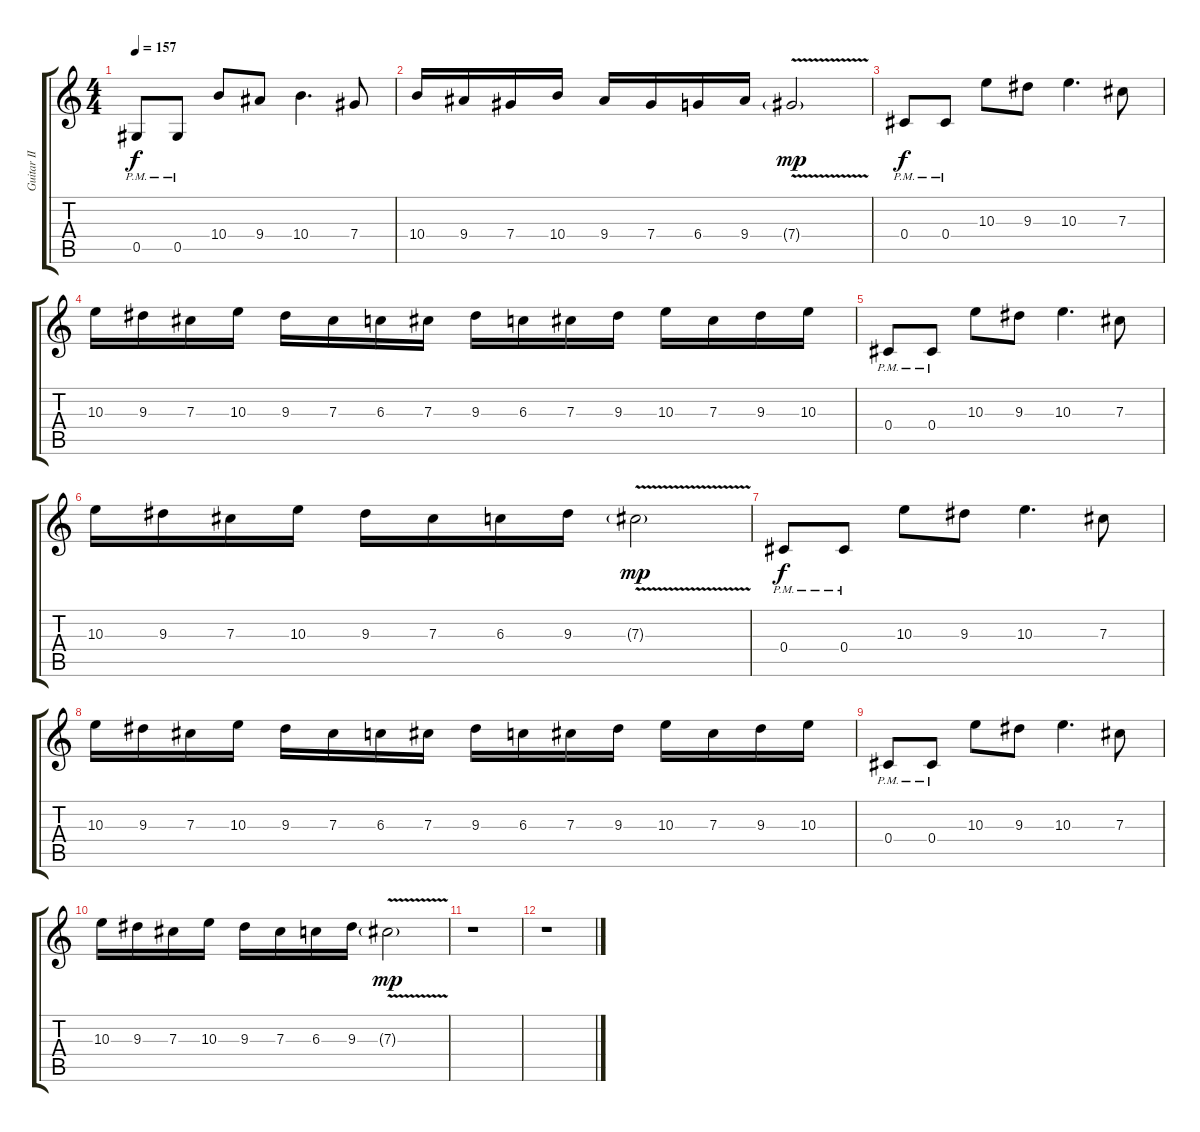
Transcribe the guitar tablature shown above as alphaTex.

\track ("Guitar II" "Guitar II") {instrument overdrivenguitar}
\staff {score tabs}
\tuning (Eb4 Bb3 Gb3 Db3 Ab2 Eb2) {hide}
\ts (4 4)
\tempo 157
\clef g2
\ks c
0.5{pm}.8{dy f} 0.5{pm}.8 10.4.8 9.4.8 10.4.4{d} 7.4.8 |
10.4.16 9.4.16 7.4.16 10.4.16 9.4.16 7.4.16 6.4.16 9.4.16 7.4{v g}.2{dy mp} |
0.4{pm}.8{dy f} 0.4{pm}.8 10.3.8 9.3.8 10.3.4{d} 7.3.8 |
10.3.16 9.3.16 7.3.16 10.3.16 9.3.16 7.3.16 6.3.16 7.3.16 9.3.16 6.3.16 7.3.16 9.3.16 10.3.16 7.3.16 9.3.16 10.3.16 |
0.4{pm}.8 0.4{pm}.8 10.3.8 9.3.8 10.3.4{d} 7.3.8 |
10.3.16 9.3.16 7.3.16 10.3.16 9.3.16 7.3.16 6.3.16 9.3.16 7.3{v g}.2{dy mp} |
0.4{pm}.8{dy f} 0.4{pm}.8 10.3.8 9.3.8 10.3.4{d} 7.3.8 |
10.3.16 9.3.16 7.3.16 10.3.16 9.3.16 7.3.16 6.3.16 7.3.16 9.3.16 6.3.16 7.3.16 9.3.16 10.3.16 7.3.16 9.3.16 10.3.16 |
0.4{pm}.8 0.4{pm}.8 10.3.8 9.3.8 10.3.4{d} 7.3.8 |
10.3.16 9.3.16 7.3.16 10.3.16 9.3.16 7.3.16 6.3.16 9.3.16 7.3{v g}.2{dy mp} |
r.1 |
r.1
